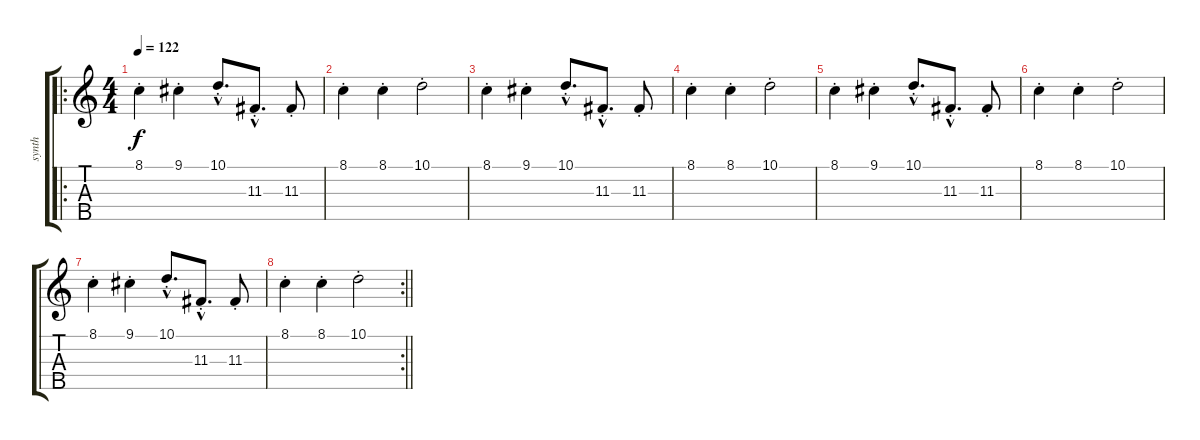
\track ("synth" "synth") {instrument lead1square}
\staff {score tabs}
\tuning (E4 B3 G3 D3 A2) {hide}
\ro
\ts (4 4)
\tempo 122
\clef g2
\ks c
8.1{st}.4{dy f} 9.1{st}.4 10.1{hac st}.8{d} 11.3{hac st}.8{d} 11.3{st}.8 |
8.1{st}.4 8.1{st}.4 10.1{st}.2 |
8.1{st}.4 9.1{st}.4 10.1{hac st}.8{d} 11.3{hac st}.8{d} 11.3{st}.8 |
8.1{st}.4 8.1{st}.4 10.1{st}.2 |
8.1{st}.4 9.1{st}.4 10.1{hac st}.8{d} 11.3{hac st}.8{d} 11.3{st}.8 |
8.1{st}.4 8.1{st}.4 10.1{st}.2 |
8.1{st}.4 9.1{st}.4 10.1{hac st}.8{d} 11.3{hac st}.8{d} 11.3{st}.8 |
\rc 2
\barLineRight lightlight
8.1{st}.4 8.1{st}.4 10.1{st}.2
